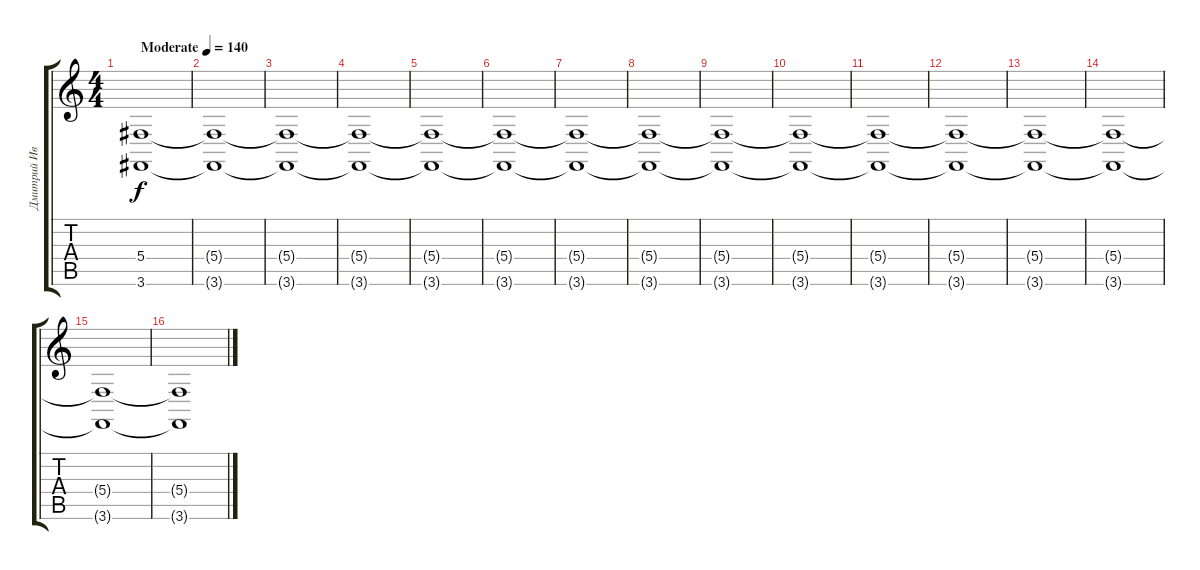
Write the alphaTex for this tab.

\track ("Дмитрий Иванов/Андрей Смирнов" "Дмитрий Ив") {instrument pad8sweep}
\staff {score tabs}
\tuning (Eb4 Bb3 Gb3 Db3 Ab2 Eb2) {hide}
\ts (4 4)
\tempo (140 "Moderate")
\clef g2
\ks c
(5.4 3.6).1{dy f instrument pad8sweep} |
(5.4{t} 3.6{t}).1 |
(5.4{t} 3.6{t}).1 |
(5.4{t} 3.6{t}).1 |
(5.4{t} 3.6{t}).1 |
(5.4{t} 3.6{t}).1 |
(5.4{t} 3.6{t}).1 |
(5.4{t} 3.6{t}).1 |
(5.4{t} 3.6{t}).1 |
(5.4{t} 3.6{t}).1 |
(5.4{t} 3.6{t}).1 |
(5.4{t} 3.6{t}).1 |
(5.4{t} 3.6{t}).1 |
(5.4{t} 3.6{t}).1 |
(5.4{t} 3.6{t}).1 |
(5.4{t} 3.6{t}).1
